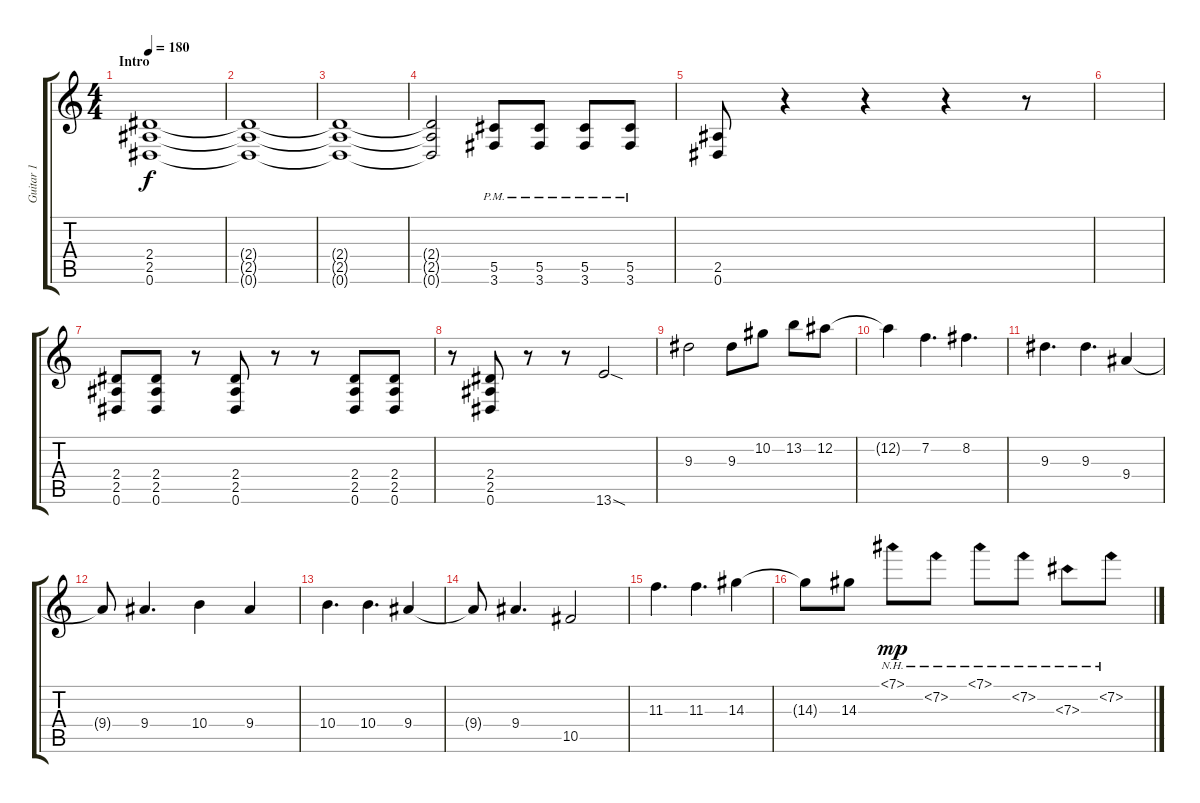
\track ("Guitar 1" "Guitar 1") {instrument distortionguitar}
\staff {score tabs}
\tuning (Eb4 Bb3 Gb3 Db3 Ab2 Eb2) {hide}
\ts (4 4)
\section ("" "Intro")
\tempo 180
\clef g2
\ks c
(2.4 2.5 0.6).1{dy f instrument distortionguitar} |
(2.4{t} 2.5{t} 0.6{t}).1 |
(2.4{t} 2.5{t} 0.6{t}).1 |
(2.4{t} 2.5{t} 0.6{t}).2 (5.5{pm} 3.6{pm}).8 (5.5{pm} 3.6{pm}).8 (5.5{pm} 3.6{pm}).8 (5.5{pm} 3.6{pm}).8 |
(2.5 0.6).8 r.4 r.4 r.4 r.8 |
|
(2.4 2.5 0.6).8 (2.4 2.5 0.6).8 r.8 (2.4 2.5 0.6).8 r.8 r.8 (2.4 2.5 0.6).8 (2.4 2.5 0.6).8 |
r.8 (2.4 2.5 0.6).8 r.8 r.8 13.6{sod}.2 |
9.3.2 9.3.8 10.2.8 13.2.8 12.2.8 |
12.2{t}.4 7.2.4{d} 8.2.4{d} |
9.3.4{d} 9.3.4{d} 9.4.4 |
9.4{t}.8 9.4.4{d} 10.4.4 9.4.4 |
10.4.4{d} 10.4.4{d} 9.4.4 |
9.4{t}.8 9.4.4{d} 10.5.2 |
11.3.4{d} 11.3.4{d} 14.3.4 |
14.3{t}.8 14.3.8 7.1{nh}.8{dy mp} 7.2{nh}.8 7.1{nh}.8 7.2{nh}.8 7.3{nh}.8 7.2{nh}.8
